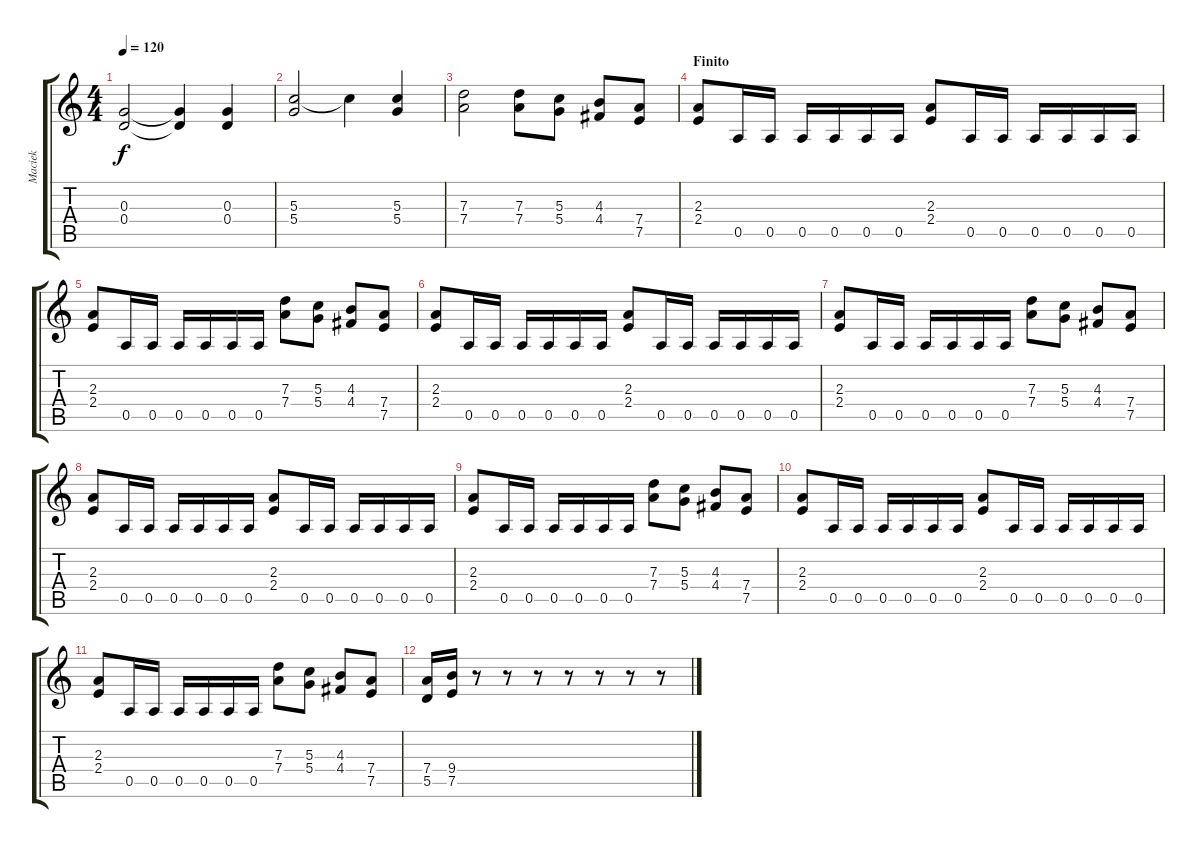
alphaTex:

\track ("Maciek" "Maciek") {instrument distortionguitar}
\staff {score tabs}
\tuning (E4 B3 G3 D3 A2 E2) {hide}
\ts (4 4)
\tempo 120
\clef g2
\ks c
(0.3 0.4).2{dy f} (0.3{t} 0.4{t}).4 (0.3 0.4).4 |
(5.3 5.4).2 5.3{t}.4 (5.3 5.4).4 |
(7.3 7.4).2 (7.3 7.4).8 (5.3 5.4).8 (4.3 4.4).8 (7.4 7.5).8 |
\section ("" "Finito")
(2.3 2.4).8 0.5.16 0.5.16 0.5.16 0.5.16 0.5.16 0.5.16 (2.3 2.4).8 0.5.16 0.5.16 0.5.16 0.5.16 0.5.16 0.5.16 |
(2.3 2.4).8 0.5.16 0.5.16 0.5.16 0.5.16 0.5.16 0.5.16 (7.3 7.4).8 (5.3 5.4).8 (4.3 4.4).8 (7.4 7.5).8 |
(2.3 2.4).8 0.5.16 0.5.16 0.5.16 0.5.16 0.5.16 0.5.16 (2.3 2.4).8 0.5.16 0.5.16 0.5.16 0.5.16 0.5.16 0.5.16 |
(2.3 2.4).8 0.5.16 0.5.16 0.5.16 0.5.16 0.5.16 0.5.16 (7.3 7.4).8 (5.3 5.4).8 (4.3 4.4).8 (7.4 7.5).8 |
(2.3 2.4).8 0.5.16 0.5.16 0.5.16 0.5.16 0.5.16 0.5.16 (2.3 2.4).8 0.5.16 0.5.16 0.5.16 0.5.16 0.5.16 0.5.16 |
(2.3 2.4).8 0.5.16 0.5.16 0.5.16 0.5.16 0.5.16 0.5.16 (7.3 7.4).8 (5.3 5.4).8 (4.3 4.4).8 (7.4 7.5).8 |
(2.3 2.4).8 0.5.16 0.5.16 0.5.16 0.5.16 0.5.16 0.5.16 (2.3 2.4).8 0.5.16 0.5.16 0.5.16 0.5.16 0.5.16 0.5.16 |
(2.3 2.4).8 0.5.16 0.5.16 0.5.16 0.5.16 0.5.16 0.5.16 (7.3 7.4).8 (5.3 5.4).8 (4.3 4.4).8 (7.4 7.5).8 |
(7.4 5.5).16 (9.4 7.5).16 r.8 r.8 r.8 r.8 r.8 r.8 r.8
